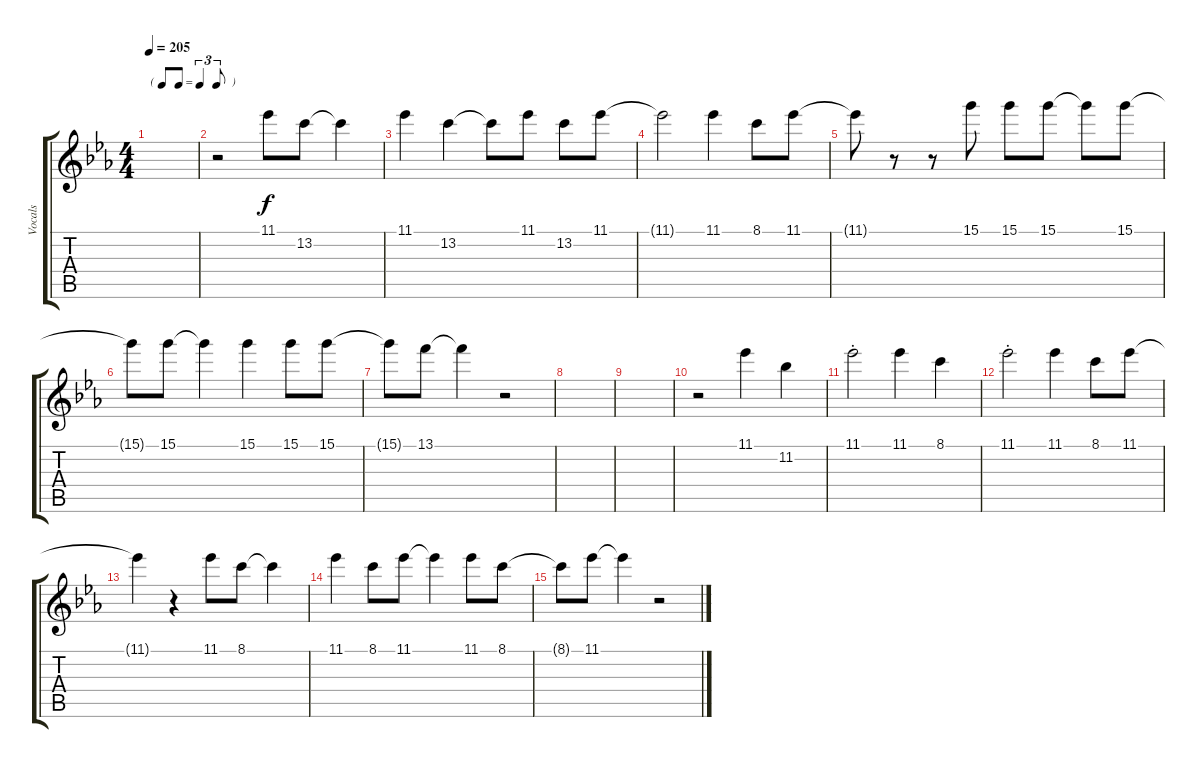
\track ("Vocals" "Vocals") {instrument acousticbass}
\staff {score tabs}
\tuning (E4 B3 G3 D3 A2 E2) {hide}
\ts (4 4)
\tf triplet8th
\tempo 205
\clef g2
\ks eb
|
r.2 11.1.8 13.2.8 13.2{t}.4 |
11.1.4 13.2.4 13.2{t}.8 11.1.8 13.2.8 11.1.8 |
11.1{t}.2 11.1.4 8.1.8 11.1.8 |
11.1{t}.8 r.8 r.8 15.1.8 15.1.8 15.1.8 15.1{t}.8 15.1.8 |
15.1{t}.8 15.1.8 15.1{t}.4 15.1.4 15.1.8 15.1.8 |
15.1{t}.8 13.1.8 13.1{t}.4 r.2 |
|
|
r.2 11.1.4 11.2.4 |
11.1{st}.2 11.1.4 8.1.4 |
11.1{st}.2 11.1.4 8.1.8 11.1.8 |
11.1{t}.4 r.4 11.1.8 8.1.8 8.1{t}.4 |
11.1.4 8.1.8 11.1.8 11.1{t}.4 11.1.8 8.1.8 |
8.1{t}.8 11.1.8 11.1{t}.4 r.2
